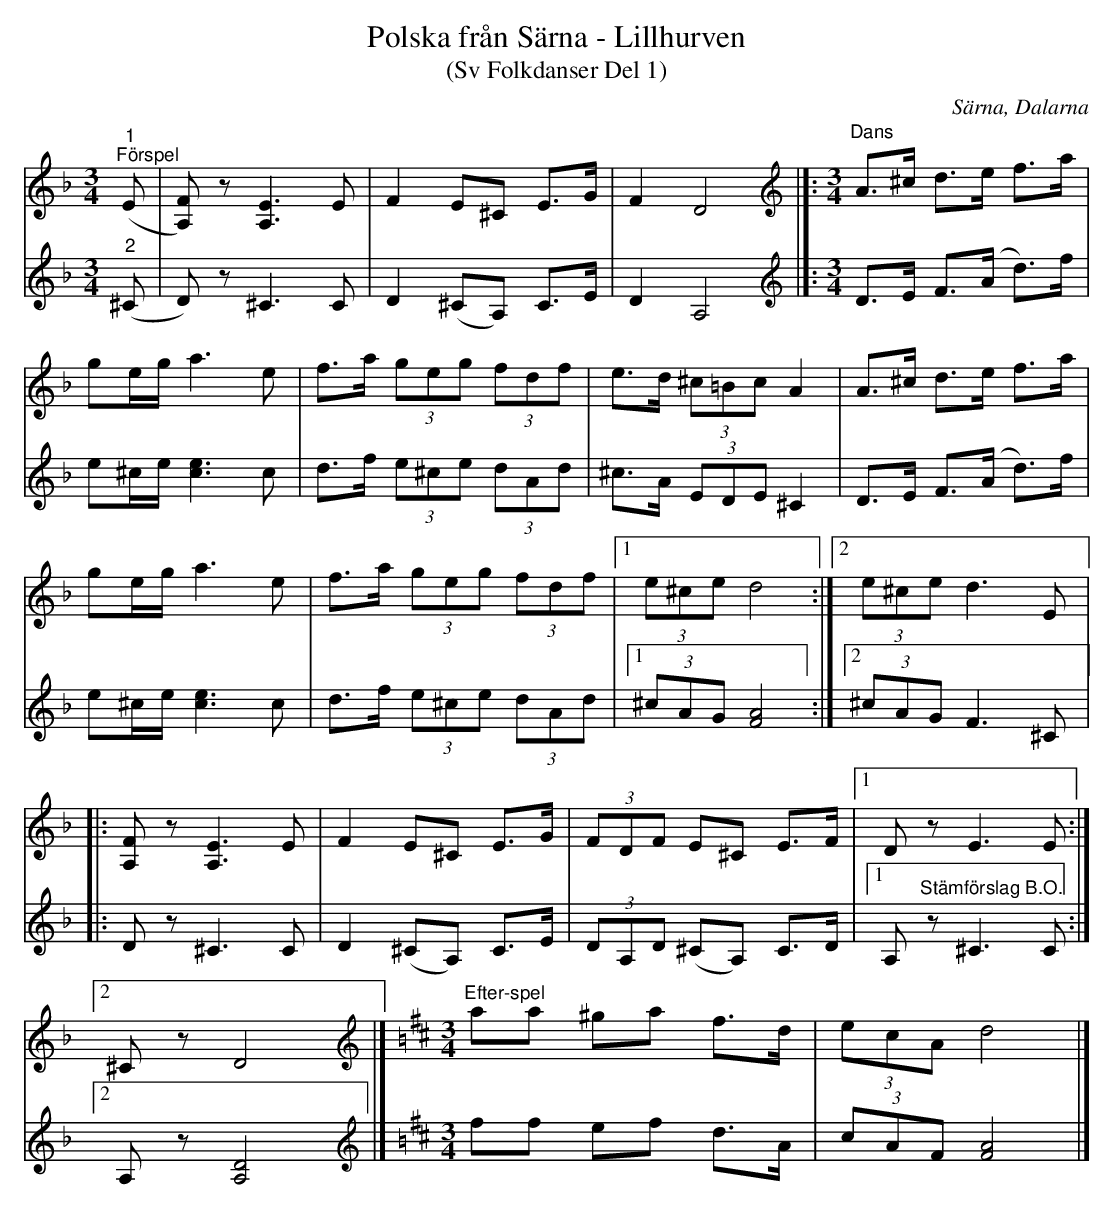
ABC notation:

X:1
T:Polska från Särna - Lillhurven
T:(Sv Folkdanser Del 1)
O:Särna, Dalarna
L:1/8
M:3/4
K:Dm
V:1
"^1""^Förspel" (E | [A,F]) z [A,E]3 E | F2 E^C E>G | F2 D4 |]: [K:F][M:3/4][K:treble]"^Dans" A>^c d>e f>a |
ge/g/ a3 e | f>a (3geg (3fdf | e>d (3^c=Bc A2 | A>^c d>e f>a |
ge/g/ a3 e | f>a (3geg (3fdf |1 (3e^ce d4 :|2 (3e^ce d3 E |:
[A,F] z [A,E]3 E | F2 E^C E>G | (3FDF E^C E>F |1 D z E3 E :|2
^C z D4 |] [K:D][M:3/4][K:treble]"^Efter-spel" aa ^ga f>d | (3ecA d4 |]
V:2
"^2" (^C | D) z ^C3 C | D2 (^CA,) C>E | D2 A,4 |]:[K:F][M:3/4][K:treble] D>E F>(A d>)f |
e^c/e/ [ce]3 c | d>f (3e^ce (3dAd | ^c>A (3EDE ^C2 | D>E F>(A d>)f |
 e^c/e/ [ce]3 c | d>f (3e^ce (3dAd |1 (3^cAG [FA]4 :|2 (3^cAG F3 ^C |:
D z ^C3 C | D2 (^CA,) C>E | (3DA,D (^CA,) C>D |1 A,"^Stämförslag B.O." z ^C3 C :|2
A, z [A,D]4 |] [K:D][M:3/4][K:treble] ff ef d>A | (3cAF [FA]4 |]
